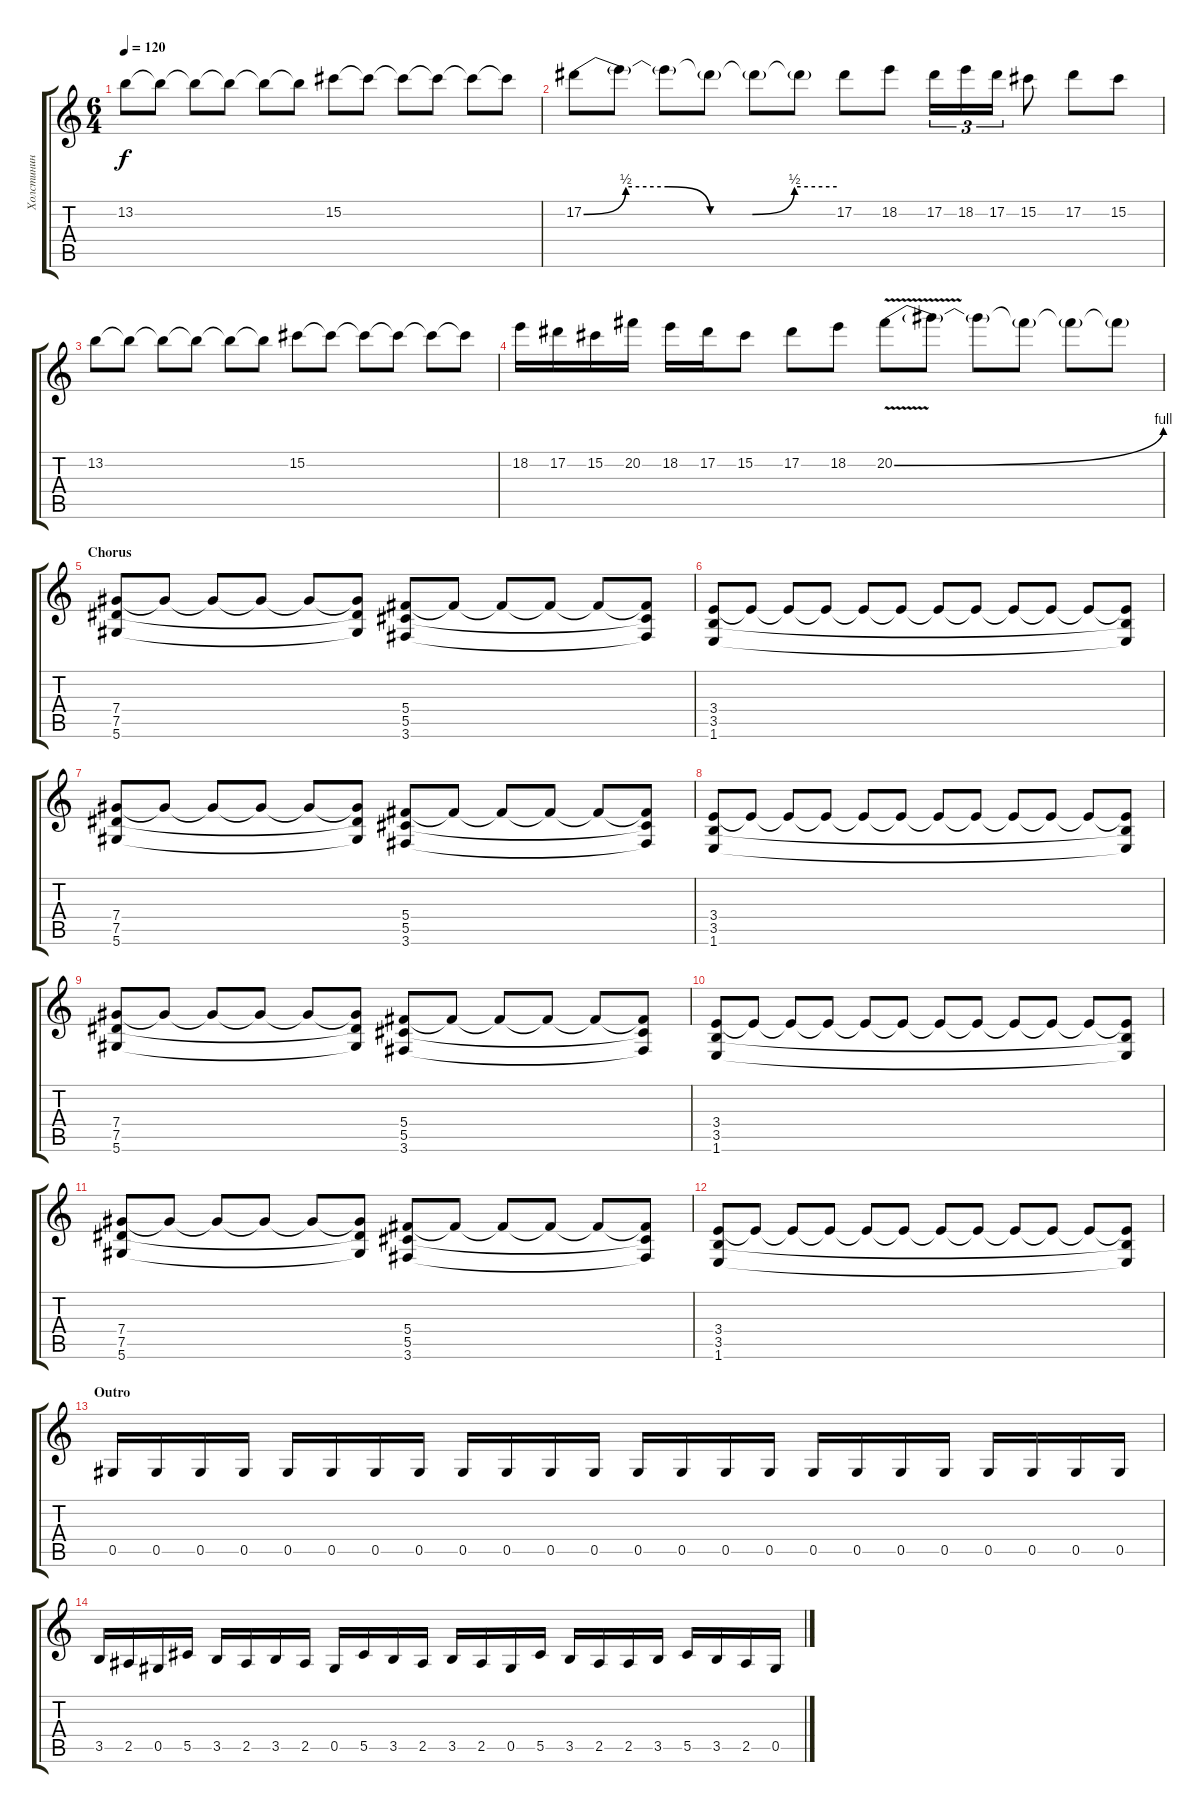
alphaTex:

\track ("Холстинин (Guitar 1)" "Холстинин ") {instrument distortionguitar}
\staff {score tabs}
\tuning (Eb4 Bb3 Gb3 Db3 Ab2 Eb2) {hide}
\ts (6 4)
\tempo 120
\clef g2
\ks c
13.2.8{dy f} 13.2{t}.8 13.2{t}.8 13.2{t}.8 13.2{t}.8 13.2{t}.8 15.2.8 15.2{t}.8 15.2{t}.8 15.2{t}.8 15.2{t}.8 15.2{t}.8 |
17.2{be (custom 0 0 10 2 20 2 30 0 40 0 50 2 60 2)}.8 17.2{t}.8 17.2{t}.8 17.2{t}.8 17.2{t}.8 17.2{t}.8 17.2.8 18.2.8 17.2.16{tu (3 2)} 18.2.16{tu (3 2)} 17.2.16{tu (3 2)} 15.2.8 17.2.8 15.2.8 |
13.2.8 13.2{t}.8 13.2{t}.8 13.2{t}.8 13.2{t}.8 13.2{t}.8 15.2.8 15.2{t}.8 15.2{t}.8 15.2{t}.8 15.2{t}.8 15.2{t}.8 |
18.2.16 17.2.16 15.2.16 20.2.16 18.2.16 17.2.16 15.2.8 17.2.8 18.2.8 20.2{be (bend 0 0 60 4) v}.8 20.2{t}.8 20.2{t}.8 20.2{t}.8 20.2{t}.8 20.2{t}.8 |
\section ("" "Chorus")
(7.4 7.5 5.6).8 7.4{t}.8 7.4{t}.8 7.4{t}.8 7.4{t}.8 (7.4{t} 7.5{t} 5.6{t}).8 (5.4 5.5 3.6).8 5.4{t}.8 5.4{t}.8 5.4{t}.8 5.4{t}.8 (5.4{t} 5.5{t} 3.6{t}).8 |
(3.4 3.5 1.6).8 3.4{t}.8 3.4{t}.8 3.4{t}.8 3.4{t}.8 3.4{t}.8 3.4{t}.8 3.4{t}.8 3.4{t}.8 3.4{t}.8 3.4{t}.8 (3.4{t} 3.5{t} 1.6{t}).8 |
(7.4 7.5 5.6).8 7.4{t}.8 7.4{t}.8 7.4{t}.8 7.4{t}.8 (7.4{t} 7.5{t} 5.6{t}).8 (5.4 5.5 3.6).8 5.4{t}.8 5.4{t}.8 5.4{t}.8 5.4{t}.8 (5.4{t} 5.5{t} 3.6{t}).8 |
(3.4 3.5 1.6).8 3.4{t}.8 3.4{t}.8 3.4{t}.8 3.4{t}.8 3.4{t}.8 3.4{t}.8 3.4{t}.8 3.4{t}.8 3.4{t}.8 3.4{t}.8 (3.4{t} 3.5{t} 1.6{t}).8 |
(7.4 7.5 5.6).8 7.4{t}.8 7.4{t}.8 7.4{t}.8 7.4{t}.8 (7.4{t} 7.5{t} 5.6{t}).8 (5.4 5.5 3.6).8 5.4{t}.8 5.4{t}.8 5.4{t}.8 5.4{t}.8 (5.4{t} 5.5{t} 3.6{t}).8 |
(3.4 3.5 1.6).8 3.4{t}.8 3.4{t}.8 3.4{t}.8 3.4{t}.8 3.4{t}.8 3.4{t}.8 3.4{t}.8 3.4{t}.8 3.4{t}.8 3.4{t}.8 (3.4{t} 3.5{t} 1.6{t}).8 |
(7.4 7.5 5.6).8 7.4{t}.8 7.4{t}.8 7.4{t}.8 7.4{t}.8 (7.4{t} 7.5{t} 5.6{t}).8 (5.4 5.5 3.6).8 5.4{t}.8 5.4{t}.8 5.4{t}.8 5.4{t}.8 (5.4{t} 5.5{t} 3.6{t}).8 |
(3.4 3.5 1.6).8 3.4{t}.8 3.4{t}.8 3.4{t}.8 3.4{t}.8 3.4{t}.8 3.4{t}.8 3.4{t}.8 3.4{t}.8 3.4{t}.8 3.4{t}.8 (3.4{t} 3.5{t} 1.6{t}).8 |
\section ("" "Outro")
0.5.16 0.5.16 0.5.16 0.5.16 0.5.16 0.5.16 0.5.16 0.5.16 0.5.16 0.5.16 0.5.16 0.5.16 0.5.16 0.5.16 0.5.16 0.5.16 0.5.16 0.5.16 0.5.16 0.5.16 0.5.16 0.5.16 0.5.16 0.5.16 |
3.5.16 2.5.16 0.5.16 5.5.16 3.5.16 2.5.16 3.5.16 2.5.16 0.5.16 5.5.16 3.5.16 2.5.16 3.5.16 2.5.16 0.5.16 5.5.16 3.5.16 2.5.16 2.5.16 3.5.16 5.5.16 3.5.16 2.5.16 0.5.16
